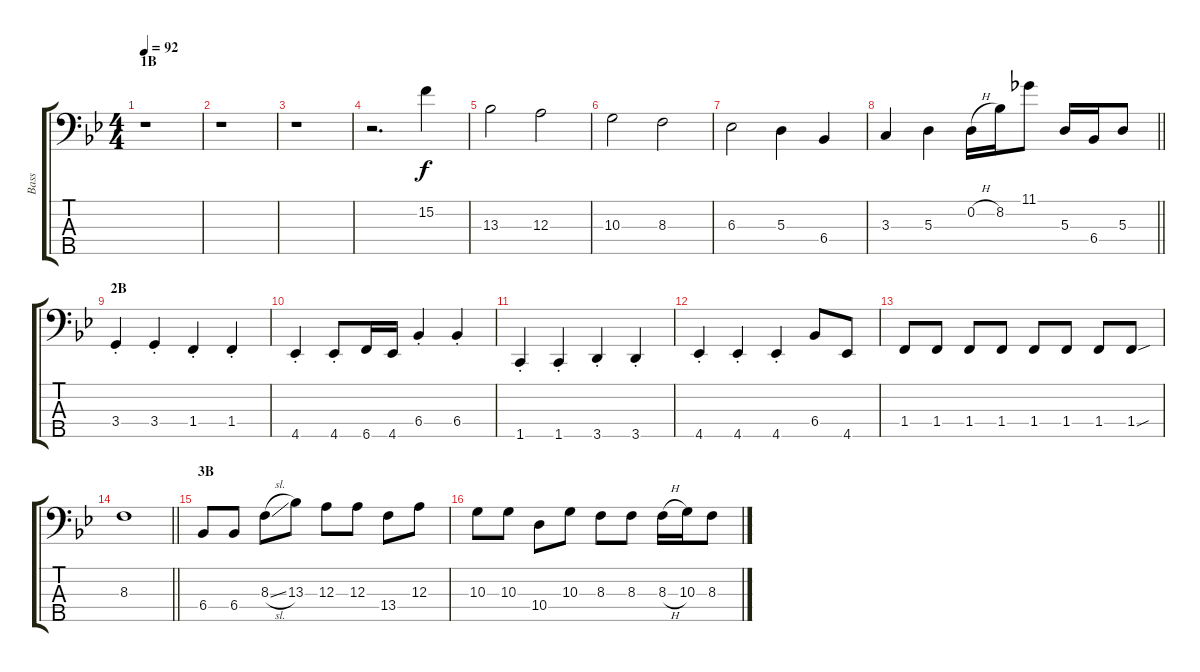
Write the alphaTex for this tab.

\track ("Bass" "Bass") {instrument electricbassfinger}
\staff {score tabs}
\tuning (G2 D2 A1 E1 B0) {hide}
\ts (4 4)
\section ("" "1B")
\tempo 92
\clef f4
\ks bb
r.1{dy f} |
r.1 |
r.1 |
r.2{d} 15.2.4 |
13.3.2 12.3.2 |
10.3.2 8.3.2 |
6.3.2 5.3.4 6.4.4 |
\barLineRight lightlight
3.3.4 5.3.4 0.2{h}.16 8.2.16 11.1.8 5.3.16 6.4.16 5.3.8 |
\section ("" "2B")
3.4{st}.4 3.4{st}.4 1.4{st}.4 1.4{st}.4 |
4.5{st}.4 4.5{st}.8 6.5.16 4.5.16 6.4{st}.4 6.4{st}.4 |
1.5{st}.4 1.5{st}.4 3.5{st}.4 3.5{st}.4 |
4.5{st}.4 4.5{st}.4 4.5{st}.4 6.4.8 4.5.8 |
1.4.8 1.4.8 1.4.8 1.4.8 1.4.8 1.4.8 1.4.8 1.4{sou}.8 |
\barLineRight lightlight
8.3.1 |
\section ("" "3B")
6.4.8 6.4.8 8.3{sl}.8 13.3.8 12.3.8 12.3.8 13.4.8 12.3.8 |
10.3.8 10.3.8 10.4.8 10.3.8 8.3.8 8.3.8 8.3{h}.16 10.3.16 8.3.8
